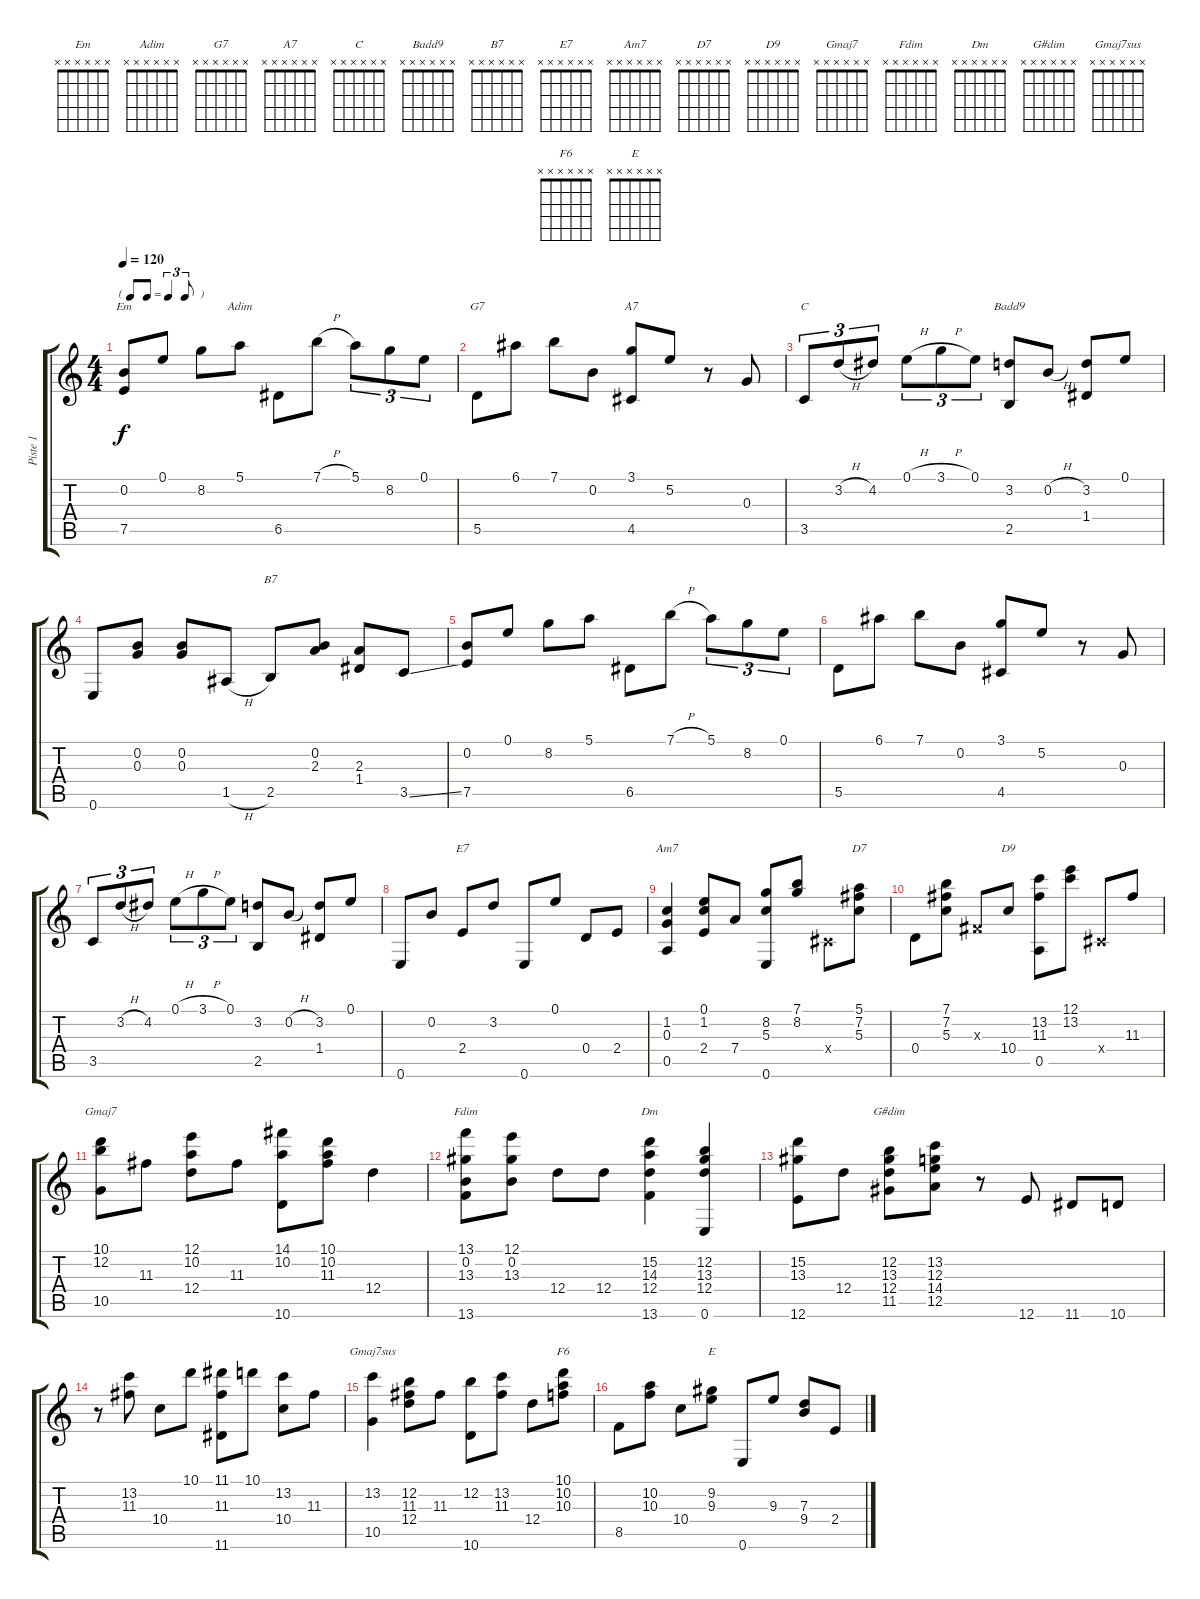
\track ("Piste 1" "Piste 1") {instrument acousticguitarnylon}
\staff {score tabs}
\tuning (E4 B3 G3 D3 A2 E2) {hide}
\chord ("Em" x x x x x x) {firstfret 0}
\chord ("Adim" x x x x x x) {firstfret 0}
\chord ("G7" x x x x x x) {firstfret 0}
\chord ("A7" x x x x x x) {firstfret 0}
\chord ("C" x x x x x x) {firstfret 0}
\chord ("Badd9" x x x x x x) {firstfret 0}
\chord ("B7" x x x x x x) {firstfret 0}
\chord ("E7" x x x x x x) {firstfret 0}
\chord ("Am7" x x x x x x) {firstfret 0}
\chord ("D7" x x x x x x) {firstfret 0}
\chord ("D9" x x x x x x) {firstfret 0}
\chord ("Gmaj7" x x x x x x) {firstfret 0}
\chord ("Fdim" x x x x x x) {firstfret 0}
\chord ("Dm" x x x x x x) {firstfret 0}
\chord ("G#dim" x x x x x x) {firstfret 0}
\chord ("Gmaj7sus" x x x x x x) {firstfret 0}
\chord ("F6" x x x x x x) {firstfret 0}
\chord ("E" x x x x x x) {firstfret 0}
\ts (4 4)
\tf triplet8th
\tempo 120
\clef g2
\ks c
(0.2 7.5).8{ch "Em" dy f instrument acousticguitarnylon} 0.1.8 8.2.8 5.1.8{ch "Adim"} 6.5.8 7.1{h}.8 5.1.8{tu (3 2)} 8.2.8{tu (3 2)} 0.1.8{tu (3 2)} |
5.5.8{ch "G7"} 6.1.8 7.1.8 0.2.8 (3.1 4.5).8{ch "A7"} 5.2.8 r.8 0.3.8 |
3.5.8{tu (3 2) ch "C"} 3.2{h}.8{tu (3 2)} 4.2.8{tu (3 2)} 0.1{h}.8{tu (3 2)} 3.1{h}.8{tu (3 2)} 0.1.8{tu (3 2)} (3.2 2.5).8{ch "Badd9"} 0.2{h}.8 (3.2 1.4).8 0.1.8 |
0.6.8 (0.2 0.3).8 (0.2 0.3).8 1.5{h}.8 2.5.8{ch "B7"} (0.2 2.3).8 (2.3 1.4).8 3.5{ss}.8 |
(0.2 7.5).8 0.1.8 8.2.8 5.1.8 6.5.8 7.1{h}.8 5.1.8{tu (3 2)} 8.2.8{tu (3 2)} 0.1.8{tu (3 2)} |
5.5.8 6.1.8 7.1.8 0.2.8 (3.1 4.5).8 5.2.8 r.8 0.3.8 |
3.5.8{tu (3 2)} 3.2{h}.8{tu (3 2)} 4.2.8{tu (3 2)} 0.1{h}.8{tu (3 2)} 3.1{h}.8{tu (3 2)} 0.1.8{tu (3 2)} (3.2 2.5).8 0.2{h}.8 (3.2 1.4).8 0.1.8 |
0.6.8 0.2.8 2.4.8{ch "E7"} 3.2.8 0.6.8 0.1.8 0.4.8 2.4.8 |
(1.2 0.3 0.5).4{ch "Am7"} (0.1 1.2 2.4).8 7.4.8 (8.2 5.3 0.6).8 (7.1 8.2).8 -1.4{x}.8 (5.1 7.2 5.3).8{ch "D7"} |
0.4.8 (7.1 7.2 5.3).8 -1.3{x}.8 10.4.8{ch "D9"} (13.2 11.3 0.5).8 (12.1 13.2).8 -1.4{x}.8 11.3.8 |
(10.1 12.2 10.5).8{ch "Gmaj7"} 11.3.8 (12.1 10.2 12.4).8 11.3.8 (14.1 10.2 10.6).8 (10.1 10.2 11.3).8 12.4.4 |
(13.1 0.2 13.3 13.6).8{ch "Fdim"} (12.1 0.2 13.3).8 12.4.8 12.4.8 (15.2 14.3 12.4 13.6).4{ch "Dm"} (12.2 13.3 12.4 0.6).4 |
(15.2 13.3 12.6).8 12.4.8 (12.2 13.3 12.4 11.5).8{ch "G#dim"} (13.2 12.3 14.4 12.5).8 r.8 12.6.8 11.6.8 10.6.8 |
r.8 (13.2 11.3).8 10.4.8 10.1.8 (11.1 11.3 11.6).8 10.1.8 (13.2 10.4).8 11.3.8 |
(13.2 10.5).4{ch "Gmaj7sus"} (12.2 11.3 12.4).8 11.3.8 (12.2 10.6).8 (13.2 11.3).8 12.4.8 (10.1 10.2 10.3).8{ch "F6"} |
8.5.8 (10.2 10.3).8 10.4.8 (9.2 9.3).8{ch "E"} 0.6.8 9.3.8 (7.3 9.4).8 2.4.8
